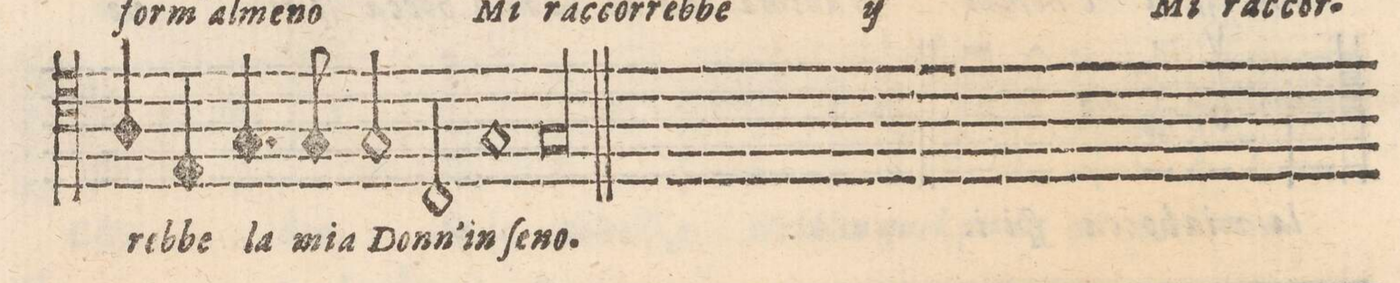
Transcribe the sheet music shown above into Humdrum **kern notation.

**kern	**text
*I"SESTO	*
*clefC4	*
*k[]	*
*met(c)	*
*M4/4	*
4A/	-rre-
4E/	-bbe
4.G/	la
8G/	mia
=61-	=61-
2G/	Donn'
2C/	in
=62-	=62-
1G	ſe-
=63-	=63-
0.G	-no.
=64-	=64-
=65-	=65-
=-	=-
*-	*-
